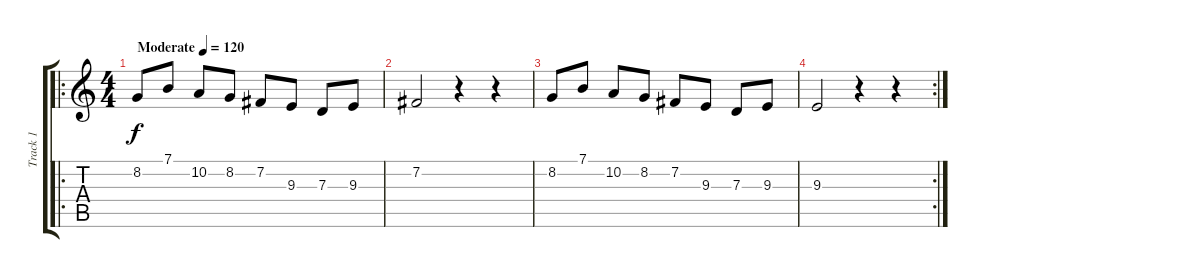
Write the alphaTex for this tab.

\track ("Track 1" "Track 1") {instrument oboe}
\staff {score tabs}
\tuning (E4 B3 G3 D3 A2 E2) {hide}
\ro
\ts (4 4)
\tempo (120 "Moderate")
\clef g2
\ks c
8.2.8{dy f instrument oboe} 7.1.8 10.2.8 8.2.8 7.2.8 9.3.8 7.3.8 9.3.8 |
7.2.2 r.4 r.4 |
8.2.8 7.1.8 10.2.8 8.2.8 7.2.8 9.3.8 7.3.8 9.3.8 |
\rc 2
9.3.2 r.4 r.4
